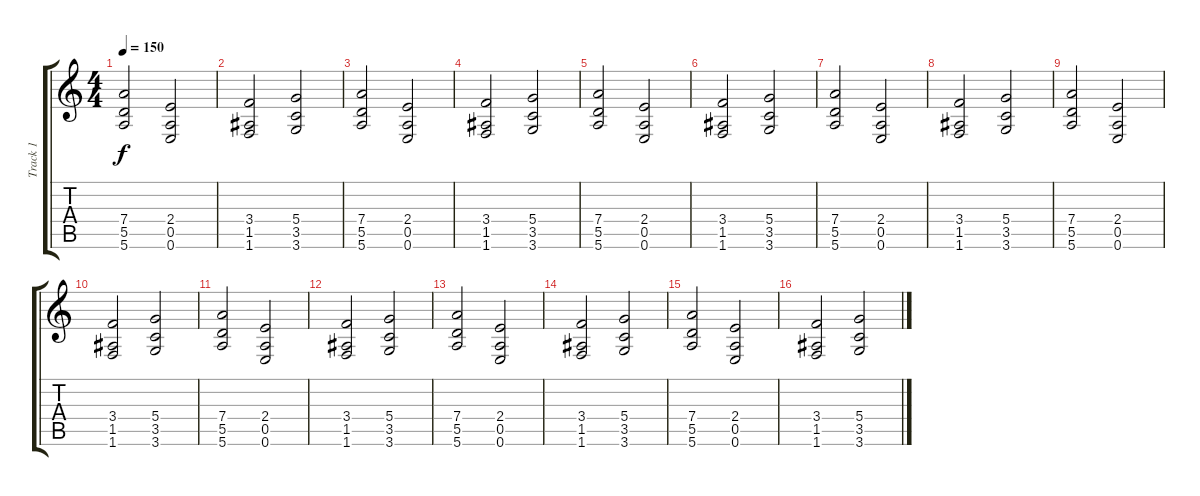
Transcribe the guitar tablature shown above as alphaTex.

\track ("Track 1" "Track 1") {instrument distortionguitar}
\staff {score tabs}
\tuning (E4 B3 G3 D3 A2 E2) {hide}
\ts (4 4)
\tempo 150
\clef g2
\ks c
(7.4 5.5 5.6).2{dy f} (2.4 0.5 0.6).2 |
(3.4 1.5 1.6).2 (5.4 3.5 3.6).2 |
(7.4 5.5 5.6).2 (2.4 0.5 0.6).2 |
(3.4 1.5 1.6).2 (5.4 3.5 3.6).2 |
(7.4 5.5 5.6).2 (2.4 0.5 0.6).2 |
(3.4 1.5 1.6).2 (5.4 3.5 3.6).2 |
(7.4 5.5 5.6).2 (2.4 0.5 0.6).2 |
(3.4 1.5 1.6).2 (5.4 3.5 3.6).2 |
(7.4 5.5 5.6).2 (2.4 0.5 0.6).2 |
(3.4 1.5 1.6).2 (5.4 3.5 3.6).2 |
(7.4 5.5 5.6).2 (2.4 0.5 0.6).2 |
(3.4 1.5 1.6).2 (5.4 3.5 3.6).2 |
(7.4 5.5 5.6).2 (2.4 0.5 0.6).2 |
(3.4 1.5 1.6).2 (5.4 3.5 3.6).2 |
(7.4 5.5 5.6).2 (2.4 0.5 0.6).2 |
(3.4 1.5 1.6).2 (5.4 3.5 3.6).2
